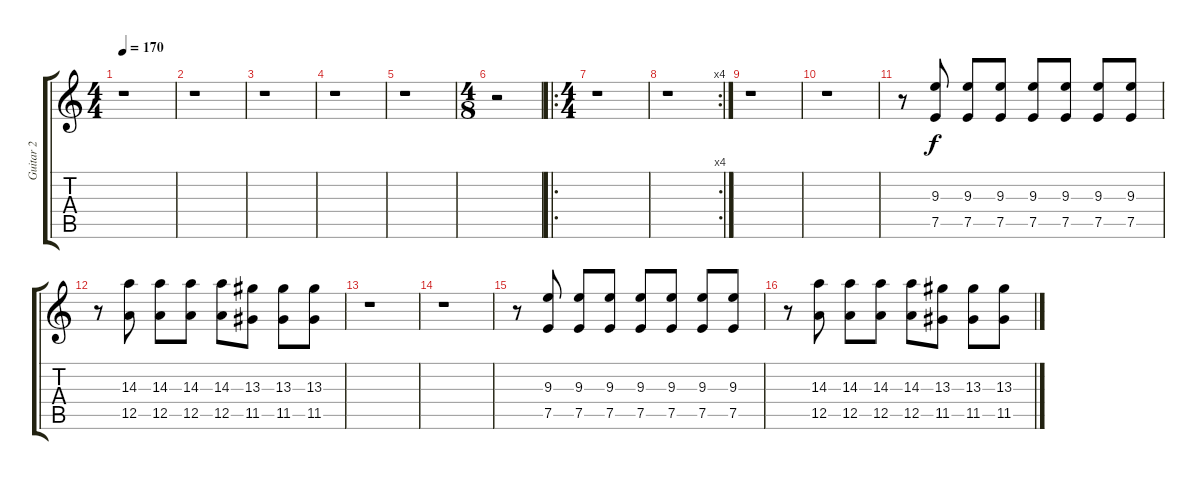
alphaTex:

\track ("Guitar 2" "Guitar 2") {instrument distortionguitar}
\staff {score tabs}
\tuning (E4 B3 G3 D3 A2 E2) {hide}
\ts (4 4)
\tempo 170
\clef g2
\ks c
r.1{dy f} |
r.1 |
r.1 |
r.1 |
r.1 |
\ts (4 8)
r.2 |
\ro
\ts (4 4)
r.1 |
\rc 4
r.1 |
r.1 |
r.1 |
r.8 (9.3 7.5).8 (9.3 7.5).8 (9.3 7.5).8 (9.3 7.5).8 (9.3 7.5).8 (9.3 7.5).8 (9.3 7.5).8 |
r.8 (14.3 12.5).8 (14.3 12.5).8 (14.3 12.5).8 (14.3 12.5).8 (13.3 11.5).8 (13.3 11.5).8 (13.3 11.5).8 |
r.1 |
r.1 |
r.8 (9.3 7.5).8 (9.3 7.5).8 (9.3 7.5).8 (9.3 7.5).8 (9.3 7.5).8 (9.3 7.5).8 (9.3 7.5).8 |
r.8 (14.3 12.5).8 (14.3 12.5).8 (14.3 12.5).8 (14.3 12.5).8 (13.3 11.5).8 (13.3 11.5).8 (13.3 11.5).8
